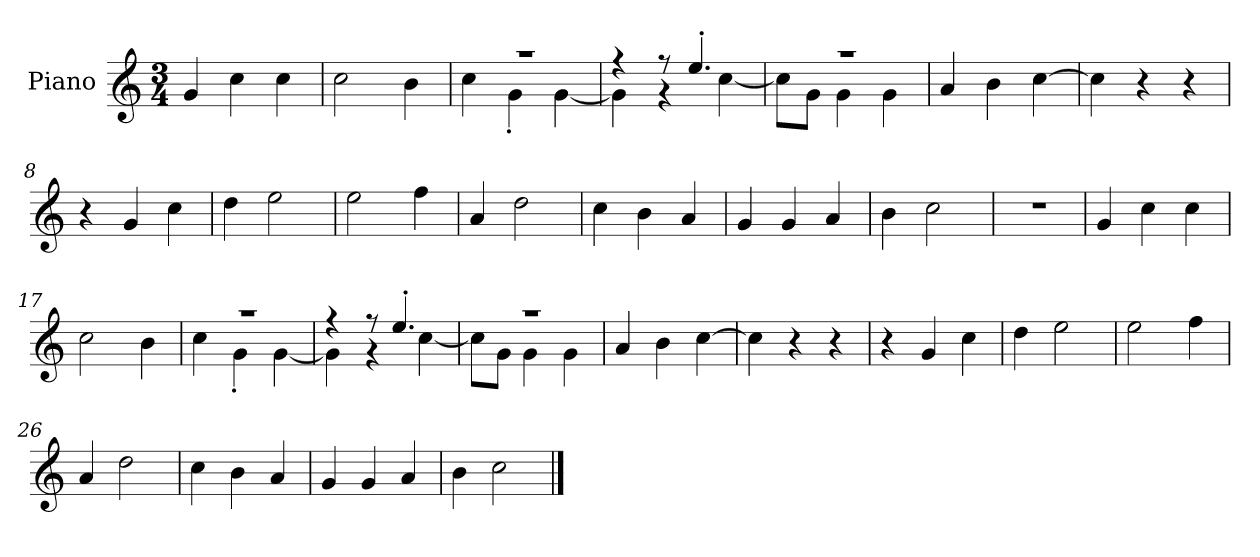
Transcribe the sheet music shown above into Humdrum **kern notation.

**kern
*part1
*staff1
*I"Piano
*I'P-no
*clefG2
*k[]
*M3/4
*MM176
=1
4g/
4cc\
4cc\
=2
2cc\
4b\
=3
*^
2.r	4cc\
.	4g'\
.	[4g\
=4	=4
4r	4g\]
8r	4r
4.ee'/	.
.	[4cc\
=5	=5
2.r	8cc\L]
.	8g\J
.	4g\
.	4g\
*v	*v
=6
4a/
4b\
[4cc\
=7
4cc\]
4r
4r
=8
4r
4g/
4cc\
=9
4dd\
2ee\
=10
2ee\
4ff\
=11
4a/
2dd\
!!LO:LB:g=z
=12
4cc\
4b\
4a/
=13
4g/
4g/
4a/
=14
4b\
2cc\
=15
2.r
=16
4g/
4cc\
4cc\
=17
2cc\
4b\
=18
*^
2.r	4cc\
.	4g'\
.	[4g\
=19	=19
4r	4g\]
8r	4r
4.ee'/	.
.	[4cc\
=20	=20
2.r	8cc\L]
.	8g\J
.	4g\
.	4g\
*v	*v
=21
4a/
4b\
[4cc\
=22
4cc\]
4r
4r
=23
4r
4g/
4cc\
!!LO:LB:g=z
=24
4dd\
2ee\
=25
2ee\
4ff\
=26
4a/
2dd\
=27
4cc\
4b\
4a/
=28
4g/
4g/
4a/
=29
4b\
2cc\
==
*-
